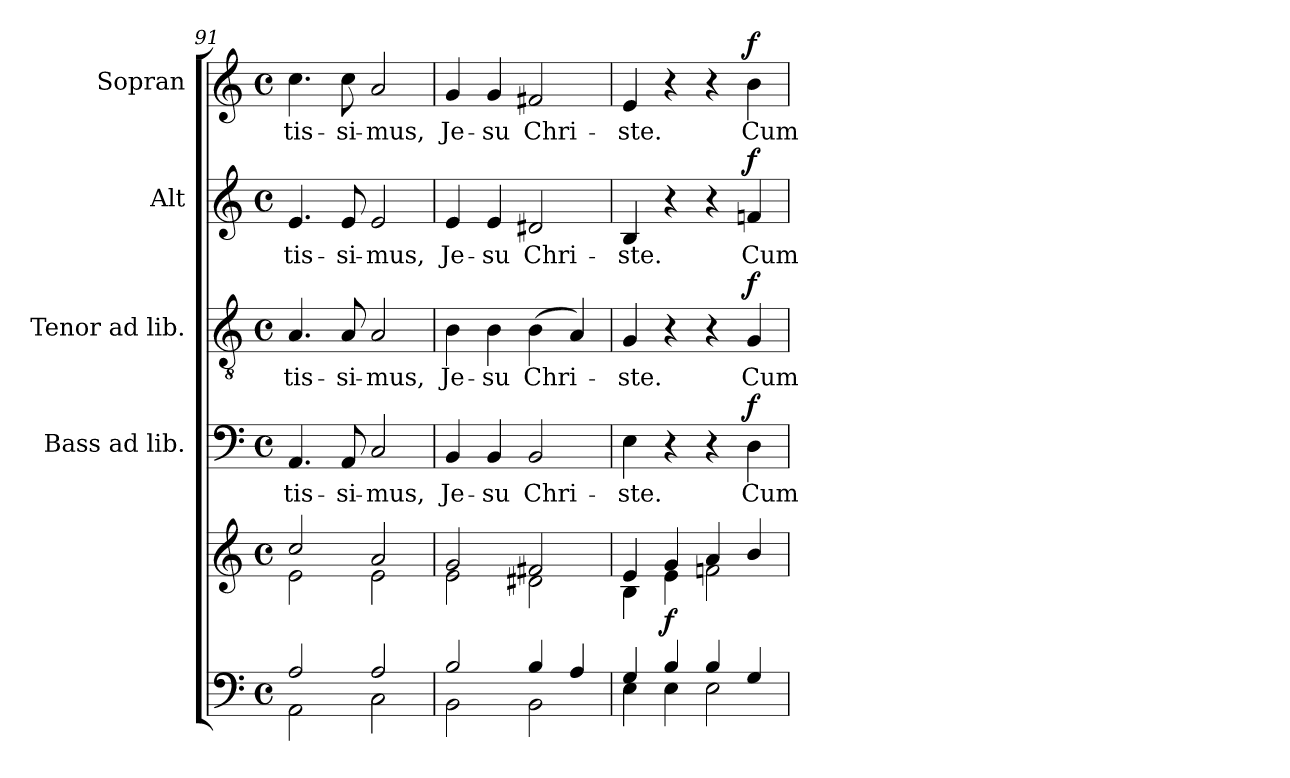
**kern	**kern	**dynam	**kern	**text	**dynam	**kern	**text	**dynam	**kern	**text	**dynam	**kern	**text	**dynam
*part5	*part5	*part5	*part4	*part4	*part4	*part3	*part3	*part3	*part2	*part2	*part2	*part1	*part1	*part1
*staff6	*staff5	*staff5/6	*staff4	*staff4	*staff4	*staff3	*staff3	*staff3	*staff2	*staff2	*staff2	*staff1	*staff1	*staff1
*	*	*	*I"Bass ad lib.	*	*	*I"Tenor ad lib.	*	*	*I"Alt	*	*	*I"Sopran	*	*
*	*	*	*I'B.	*	*	*I'T.	*	*	*I'A.	*	*	*I'S.	*	*
*clefF4	*clefG2	*	*clefF4	*	*	*clefGv2	*	*	*clefG2	*	*	*clefG2	*	*
*k[]	*k[]	*	*k[]	*	*	*k[]	*	*	*k[]	*	*	*k[]	*	*
*C:	*C:	*	*C:	*	*	*C:	*	*	*C:	*	*	*C:	*	*
*M4/4	*M4/4	*	*M4/4	*	*	*M4/4	*	*	*M4/4	*	*	*M4/4	*	*
*met(c)	*met(c)	*	*met(c)	*	*	*met(c)	*	*	*met(c)	*	*	*met(c)	*	*
=91	=91	=91	=91	=91	=91	=91	=91	=91	=91	=91	=91	=91	=91	=91
*^	*^	*	*	*	*	*	*	*	*	*	*	*	*	*
!	!	!	!	!	!	!LO:LY:b	!	!	!LO:LY:b	!	!	!LO:LY:b	!	!	!LO:LY:b	!
2A/	2AA\	2cc/	2e\	.	4.AA/	-tis-	.	4.A/	-tis-	.	4.e/	-tis-	.	4.cc\	-tis-	.
!	!	!	!	!	!	!LO:LY:b	!	!	!LO:LY:b	!	!	!LO:LY:b	!	!	!LO:LY:b	!
.	.	.	.	.	8AA/	-si-	.	8A/	-si-	.	8e/	-si-	.	8cc\	-si-	.
!	!	!	!	!	!	!LO:LY:b	!	!	!LO:LY:b	!	!	!LO:LY:b	!	!	!LO:LY:b	!
2A/	2C\	2a/	2e\	.	2C/	-mus,	.	2A/	-mus,	.	2e/	-mus,	.	2a/	-mus,	.
=92	=92	=92	=92	=92	=92	=92	=92	=92	=92	=92	=92	=92	=92	=92	=92	=92
!	!	!	!	!	!	!LO:LY:b	!	!	!LO:LY:b	!	!	!LO:LY:b	!	!	!LO:LY:b	!
2B/	2BB\	2g/	2e\	.	4BB/	Je-	.	4B\	Je-	.	4e/	Je-	.	4g/	Je-	.
!	!	!	!	!	!	!LO:LY:b	!	!	!LO:LY:b	!	!	!LO:LY:b	!	!	!LO:LY:b	!
.	.	.	.	.	4BB/	-su	.	4B\	-su	.	4e/	-su	.	4g/	-su	.
!	!	!	!	!	!	!LO:LY:b	!	!	!LO:LY:b	!	!	!LO:LY:b	!	!	!LO:LY:b	!
4B/	2BB\	2f#X/	2d#X\	.	2BB/	Chri-	.	(>4B\	Chri-	.	2d#X/	Chri-	.	2f#X/	Chri-	.
4A/	.	.	.	.	.	.	.	4A/)	.	.	.	.	.	.	.	.
=93	=93	=93	=93	=93	=93	=93	=93	=93	=93	=93	=93	=93	=93	=93	=93	=93
!	!	!	!	!	!	!LO:LY:b	!	!	!LO:LY:b	!	!	!LO:LY:b	!	!	!LO:LY:b	!
4G/	4E\	4e/	4B\	.	4E\	-ste.	.	4G/	-ste.	.	4B/	-ste.	.	4e/	-ste.	.
!	!	!	!	!LO:DY:b	!	!	!	!	!	!	!	!	!	!	!	!
4B/	4E\	4g/	4e\	f	4r	.	.	4r	.	.	4r	.	.	4r	.	.
4B/	2E\	4a/	2fn\	.	4r	.	.	4r	.	.	4r	.	.	4r	.	.
!	!	!	!	!	!	!LO:LY:b	!LO:DY:a	!	!LO:LY:b	!LO:DY:a	!	!LO:LY:b	!LO:DY:a	!	!LO:LY:b	!LO:DY:a
4G/	.	4b/	.	.	4D\	Cum	f	4G/	Cum	f	4fn/	Cum	f	4b\	Cum	f
*v	*v	*	*	*	*	*	*	*	*	*	*	*	*	*	*	*
*	*v	*v	*	*	*	*	*	*	*	*	*	*	*	*	*
=	=	=	=	=	=	=	=	=	=	=	=	=	=	=
*-	*-	*-	*-	*-	*-	*-	*-	*-	*-	*-	*-	*-	*-	*-
